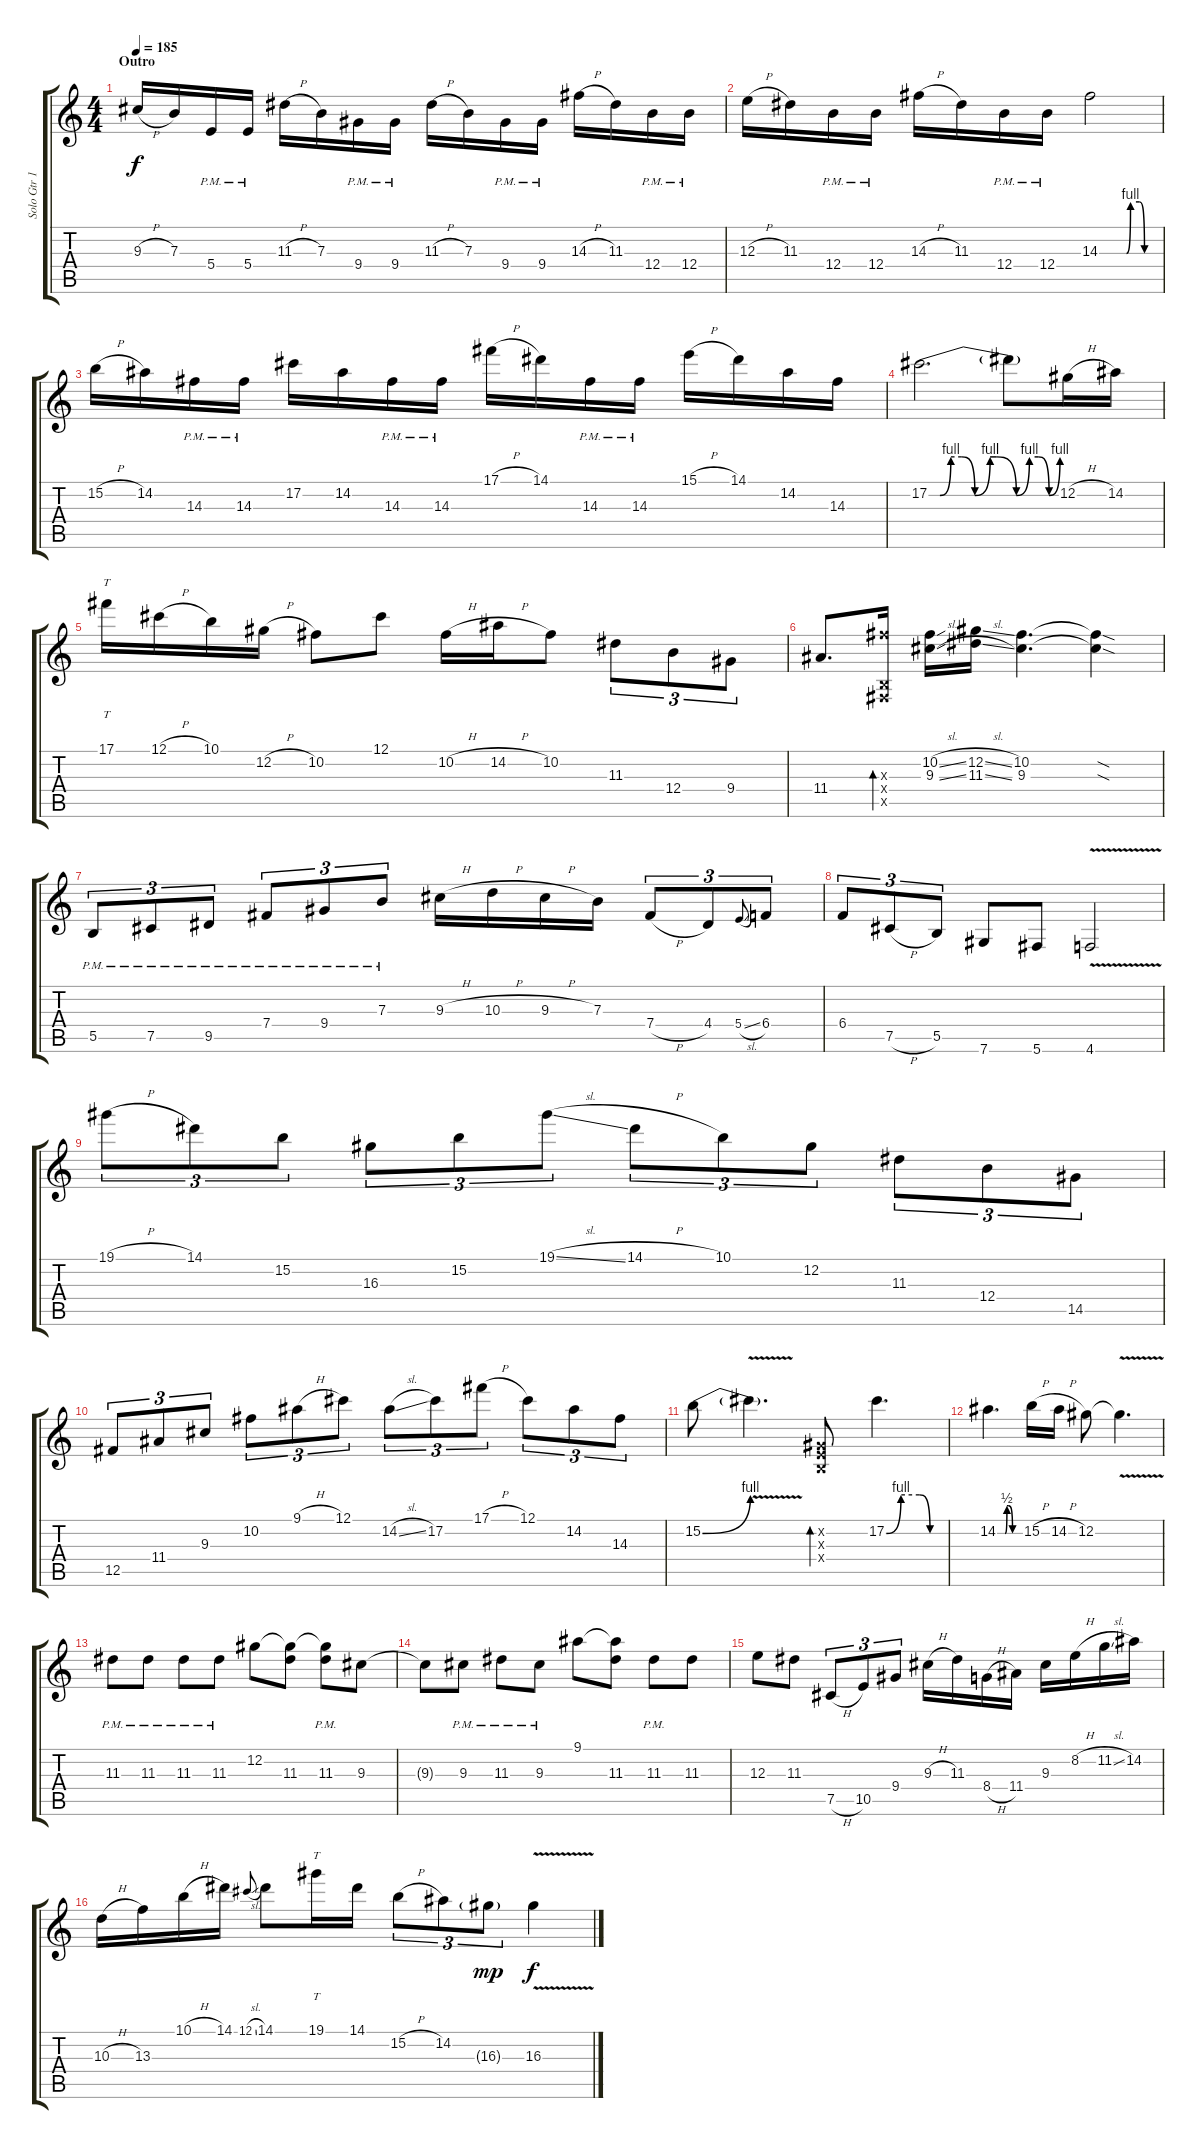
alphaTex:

\track ("Solo Gtr 1" "Solo Gtr 1") {instrument distortionguitar}
\staff {score tabs}
\tuning (Db4 Ab3 E3 B2 Gb2 Db2) {hide}
\ts (4 4)
\section ("" "Outro")
\tempo 185
\clef g2
\ks c
9.3{h}.16{dy f volume 16} 7.3.16 5.4{pm}.16 5.4{pm}.16 11.3{h}.16 7.3.16 9.4{pm}.16 9.4{pm}.16 11.3{h}.16 7.3.16 9.4{pm}.16 9.4{pm}.16 14.3{h}.16 11.3.16 12.4{pm}.16 12.4{pm}.16 |
12.3{h}.16 11.3.16 12.4{pm}.16 12.4{pm}.16 14.3{h}.16 11.3.16 12.4{pm}.16 12.4{pm}.16 14.3{be (custom 0 0 27 0 31 4 40 4 45 0 60 0)}.2 |
15.2{h}.16 14.2.16 14.3{pm}.16 14.3{pm}.16 17.2.16 14.2.16 14.3{pm}.16 14.3{pm}.16 17.1{h}.16 14.1.16 14.3{pm}.16 14.3{pm}.16 15.1{h}.16 14.1.16 14.2.16 14.3.16 |
17.2{be (custom 0 0 5 0 10 4 15 4 21 0 28 4 31 4 40 0 46 4 50 4 55 0 60 4)}.2{d} 17.2{t}.8 12.2{h}.16 14.2.16 |
17.1.16{tt} 12.1{h}.16 10.1.16 12.2{h}.16 10.2.8 12.1.8 10.2{h}.16 14.2{h}.16 10.2.8 11.3.8{tu (3 2)} 12.4.8{tu (3 2)} 9.4.8{tu (3 2)} |
11.4.8{d} (14.3{x} 0.4{x} 0.5{x}).16{bd 120} (10.2{sl} 9.3{sl}).16 (12.2{sl} 11.3{sl}).16 (10.2 9.3).4{d} (10.2{sod t} 9.3{sod t}).4 |
5.5{pm}.8{tu (3 2)} 7.5{pm}.8{tu (3 2)} 9.5{pm}.8{tu (3 2)} 7.4{pm}.8{tu (3 2)} 9.4{pm}.8{tu (3 2)} 7.3{pm}.8{tu (3 2)} 9.3{h}.16 10.3{h}.16 9.3{h}.16 7.3.16 7.4{h}.8{tu (3 2)} 4.4.8{tu (3 2)} 5.4{sl}.8{gr onbeat} 6.4.8{tu (3 2)} |
6.4.8{tu (3 2)} 7.5{h}.8{tu (3 2)} 5.5.8{tu (3 2)} 7.6.8 5.6.8 4.6{v}.2 |
19.1{h}.8{tu (3 2)} 14.1.8{tu (3 2)} 15.2.8{tu (3 2)} 16.3.8{tu (3 2)} 15.2.8{tu (3 2)} 19.1{sl}.8{tu (3 2)} 14.1{h}.8{tu (3 2)} 10.1.8{tu (3 2)} 12.2.8{tu (3 2)} 11.3.8{tu (3 2)} 12.4.8{tu (3 2)} 14.5.8{tu (3 2)} |
12.5.8{tu (3 2)} 11.4.8{tu (3 2)} 9.3.8{tu (3 2)} 10.2.8{tu (3 2)} 9.1{h}.8{tu (3 2)} 12.1.8{tu (3 2)} 14.2{sl}.8{tu (3 2)} 17.2.8{tu (3 2)} 17.1{h}.8{tu (3 2)} 12.1.8{tu (3 2)} 14.2.8{tu (3 2)} 14.3.8{tu (3 2)} |
15.2{be (bend 0 0 60 4)}.8 15.2{v t}.4{d} (0.2{x} 0.3{x} 0.4{x}).8{bd 120} 17.2{be (custom 0 0 15 4 34 4 45 0 60 0)}.4{d} |
14.2{be (custom 0 0 10 0 20 0 25 2 30 2 40 0 60 0)}.4{d} 15.2{h}.16 14.2{h}.16 12.2.8 12.2{v t}.4{d} |
11.3{pm}.8 11.3{pm}.8 11.3{pm}.8 11.3{pm}.8 12.2.8 (12.2{t} 11.3).8 (12.2{t} 11.3{pm}).8 9.3.8 |
9.3{t}.8 9.3{pm}.8 11.3{pm}.8 9.3{pm}.8 9.1.8 (9.1{t} 11.3).8 11.3{pm}.8 11.3.8 |
12.3.8 11.3.8 7.5{h}.8{tu (3 2)} 10.5.8{tu (3 2)} 9.4.8{tu (3 2)} 9.3{h}.16 11.3.16 8.4{h}.16 11.4.16 9.3.16 8.2{h}.16 11.2{sl}.16 14.2.16 |
10.3{h}.16 13.3.16 10.1{h}.16 14.1.16 12.1{sl}.8{gr onbeat} 14.1.8 19.1.16{tt} 14.1.16 15.2{h}.8{tu (3 2)} 14.2.8{tu (3 2)} 16.3{g}.8{tu (3 2) dy mp} 16.3{v}.4{dy f}
